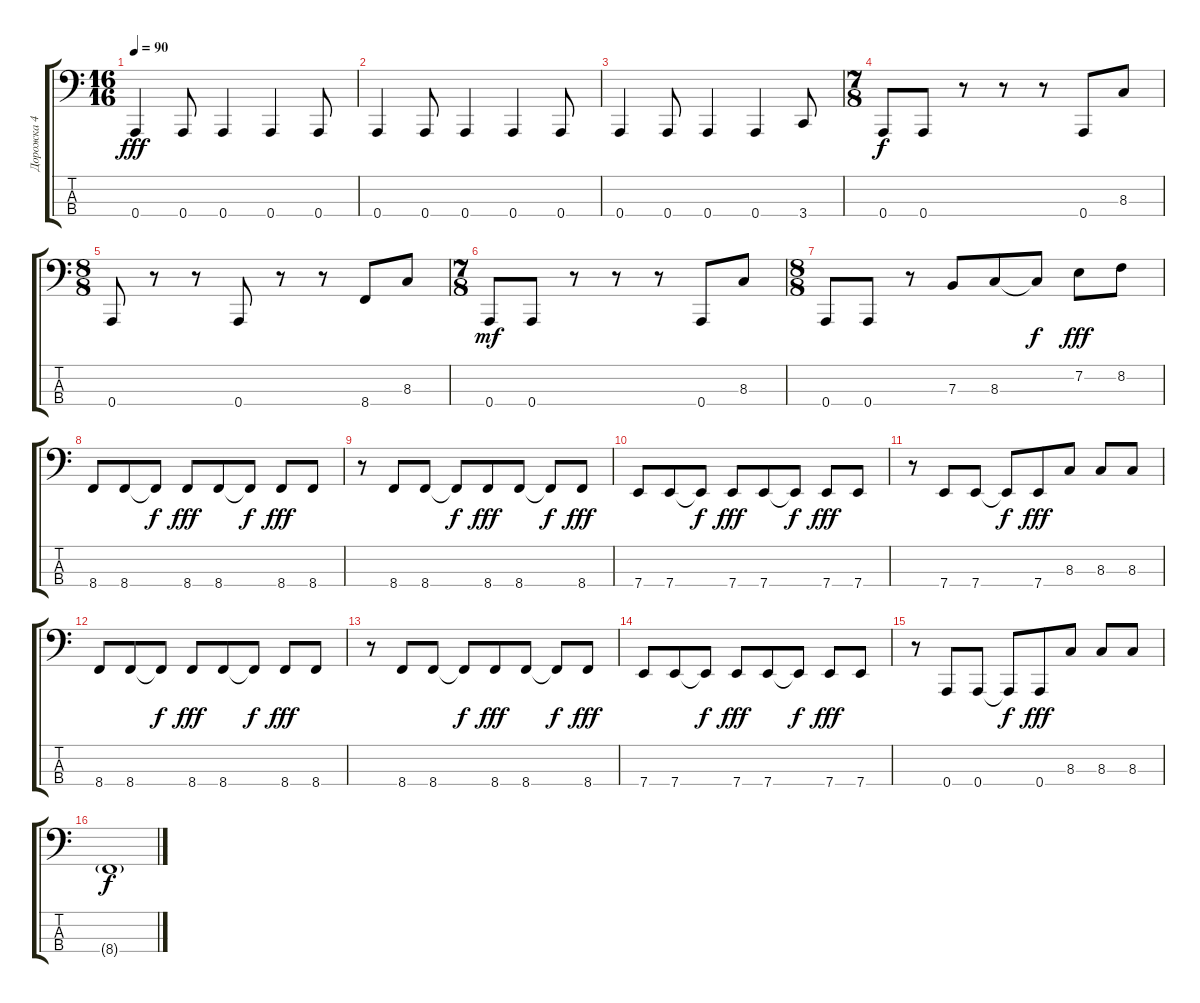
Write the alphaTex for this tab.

\track ("Дорожка 4" "Дорожка 4") {instrument slapbass1}
\staff {score tabs}
\tuning (D2 A1 E1 A0) {hide}
\ts (16 16)
\tempo 90
\clef f4
\ks c
0.4.4{dy fff} 0.4.8 0.4.4 0.4.4 0.4.8 |
0.4.4 0.4.8 0.4.4 0.4.4 0.4.8 |
0.4.4 0.4.8 0.4.4 0.4.4 3.4.8 |
\ts (7 8)
0.4.8{dy f} 0.4.8 r.8 r.8 r.8 0.4.8 8.3.8 |
\ts (8 8)
0.4.8 r.8 r.8 0.4.8 r.8 r.8 8.4.8 8.3.8 |
\ts (7 8)
0.4.8{dy mf} 0.4.8 r.8 r.8 r.8 0.4.8 8.3.8 |
\ts (8 8)
0.4.8 0.4.8 r.8 7.3.8 8.3.8 8.3{t}.8{dy f} 7.2.8{dy fff} 8.2.8 |
8.4.8 8.4.8 8.4{t}.8{dy f} 8.4.8{dy fff} 8.4.8 8.4{t}.8{dy f} 8.4.8{dy fff} 8.4.8 |
r.8 8.4.8 8.4.8 8.4{t}.8{dy f} 8.4.8{dy fff} 8.4.8 8.4{t}.8{dy f} 8.4.8{dy fff} |
7.4.8 7.4.8 7.4{t}.8{dy f} 7.4.8{dy fff} 7.4.8 7.4{t}.8{dy f} 7.4.8{dy fff} 7.4.8 |
r.8 7.4.8 7.4.8 7.4{t}.8{dy f} 7.4.8{dy fff} 8.3.8 8.3.8 8.3.8 |
8.4.8 8.4.8 8.4{t}.8{dy f} 8.4.8{dy fff} 8.4.8 8.4{t}.8{dy f} 8.4.8{dy fff} 8.4.8 |
r.8 8.4.8 8.4.8 8.4{t}.8{dy f} 8.4.8{dy fff} 8.4.8 8.4{t}.8{dy f} 8.4.8{dy fff} |
7.4.8 7.4.8 7.4{t}.8{dy f} 7.4.8{dy fff} 7.4.8 7.4{t}.8{dy f} 7.4.8{dy fff} 7.4.8 |
r.8 0.4.8 0.4.8 0.4{t}.8{dy f} 0.4.8{dy fff} 8.3.8 8.3.8 8.3.8 |
8.4{g}.1{dy f instrument electricbassfinger}
